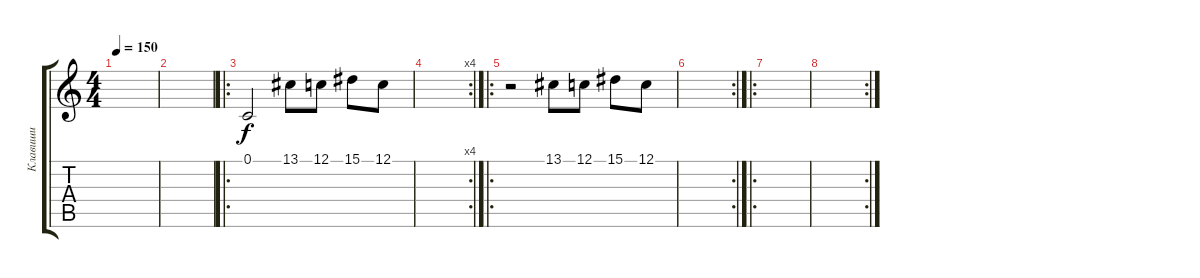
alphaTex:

\track ("Клавиши" "Клавиши") {instrument stringensemble1}
\staff {score tabs}
\tuning (C4 G3 Eb3 Bb2 F2 C2) {hide}
\ts (4 4)
\tempo 150
\clef g2
\ks c
|
|
\ro
0.1.2{dy f} 13.1.8 12.1.8 15.1.8 12.1.8 |
\rc 4
|
\ro
r.2 13.1.8 12.1.8 15.1.8 12.1.8 |
\rc 2
|
\ro
|
\rc 2
